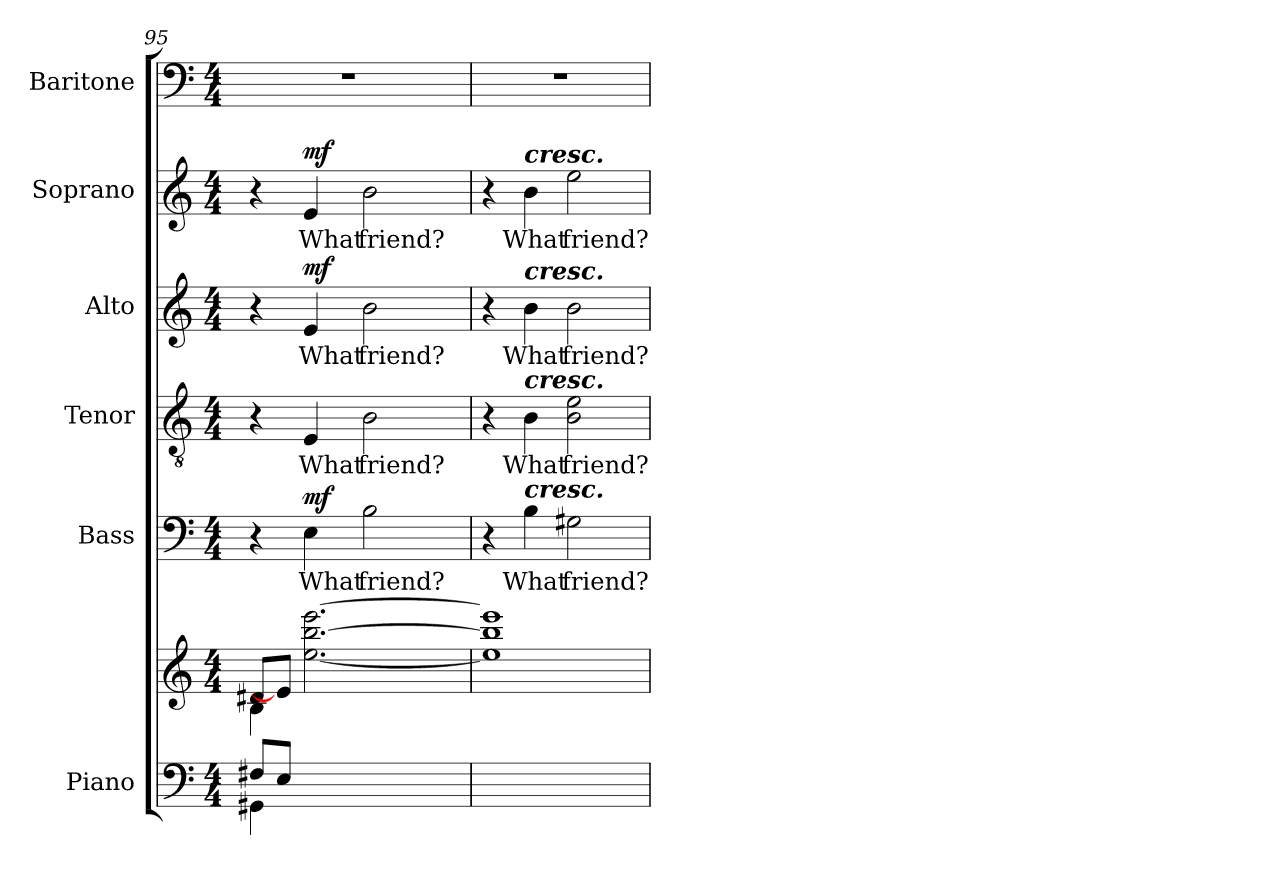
**kern	**kern	**kern	**text	**dynam	**kern	**text	**kern	**text	**dynam	**kern	**text	**dynam	**kern
*part6	*part6	*part5	*part5	*part5	*part4	*part4	*part3	*part3	*part3	*part2	*part2	*part2	*part1
*staff7	*staff6	*staff5	*staff5	*staff5	*staff4	*staff4	*staff3	*staff3	*staff3	*staff2	*staff2	*staff2	*staff1
*I"Piano	*	*I"Bass	*	*	*I"Tenor	*	*I"Alto	*	*	*I"Soprano	*	*	*I"Baritone
*	*	*I'B	*	*	*I'T	*	*I'A	*	*	*I'S	*	*	*
!!LO:PB:g=z
*clefF4	*clefG2	*clefF4	*	*	*clefGv2	*	*clefG2	*	*	*clefG2	*	*	*clefF4
*k[]	*k[]	*k[]	*	*	*k[]	*	*k[]	*	*	*k[]	*	*	*k[]
*M4/4	*M4/4	*M4/4	*	*	*M4/4	*	*M4/4	*	*	*M4/4	*	*	*M4/4
=95	=95	=95	=95	=95	=95	=95	=95	=95	=95	=95	=95	=95	=95
*^	*^	*	*	*	*	*	*	*	*	*	*	*	*
8F#X/L	4GG#X\	8d#X/L	4B\	4r	.	.	4r	.	4r	.	.	4r	.	.	1r
8E/J	.	8e/J]	.	.	.	.	.	.	.	.	.	.	.	.	.
!	!	!	!	!	!LO:LY:b	!LO:DY:b	!	!LO:LY:b	!	!LO:LY:b	!LO:DY:b	!	!LO:LY:b	!LO:DY:b	!
4ryy	2.ryy	[2.ee\ [2.bb\ [2.eee\	4ryy	4E\	What	mf	4E/	What	4e/	What	mf	4e/	What	mf	.
!	!	!	!	!	!LO:LY:b	!	!	!LO:LY:b	!	!LO:LY:b	!	!	!LO:LY:b	!	!
8ryy	.	.	2ryy	2B\	friend?	.	2B\	friend?	2b\	friend?	.	2b\	friend?	.	.
8ryy	.	.	.	.	.	.	.	.	.	.	.	.	.	.	.
8ryy	.	.	.	.	.	.	.	.	.	.	.	.	.	.	.
8ryy	.	.	.	.	.	.	.	.	.	.	.	.	.	.	.
=96	=96	=96	=96	=96	=96	=96	=96	=96	=96	=96	=96	=96	=96	=96	=96
4ryy	1ryy	1ee] 1bb] 1eee]	2ryy	4r	.	.	4r	.	4r	.	.	4r	.	.	1r
!	!	!	!	!	!	!	!	!	!	!	!	!LO:TX:a:Bi:t=cresc.	!	!	!
!	!	!	!	!	!	!	!	!	!LO:TX:a:Bi:t=cresc.	!	!	!	!	!	!
!	!	!	!	!	!	!	!LO:TX:a:Bi:t=cresc.	!	!	!	!	!	!	!	!
!	!	!	!	!LO:TX:a:Bi:t=cresc.	!	!	!	!	!	!	!	!	!	!	!
!	!	!	!	!	!LO:LY:b	!	!	!LO:LY:b	!	!LO:LY:b	!	!	!LO:LY:b	!	!
4ryy	.	.	.	4B\	What	.	4B\	What	4b\	What	.	4b\	What	.	.
!	!	!	!	!	!LO:LY:b	!	!	!LO:LY:b	!	!LO:LY:b	!	!	!LO:LY:b	!	!
4ryy	.	.	2ryy	2G#X\	friend?	.	2B\ 2e\	friend?	2b\	friend?	.	2ee\	friend?	.	.
4ryy	.	.	.	.	.	.	.	.	.	.	.	.	.	.	.
*v	*v	*	*	*	*	*	*	*	*	*	*	*	*	*	*
*	*v	*v	*	*	*	*	*	*	*	*	*	*	*	*
=	=	=	=	=	=	=	=	=	=	=	=	=	=
*-	*-	*-	*-	*-	*-	*-	*-	*-	*-	*-	*-	*-	*-
